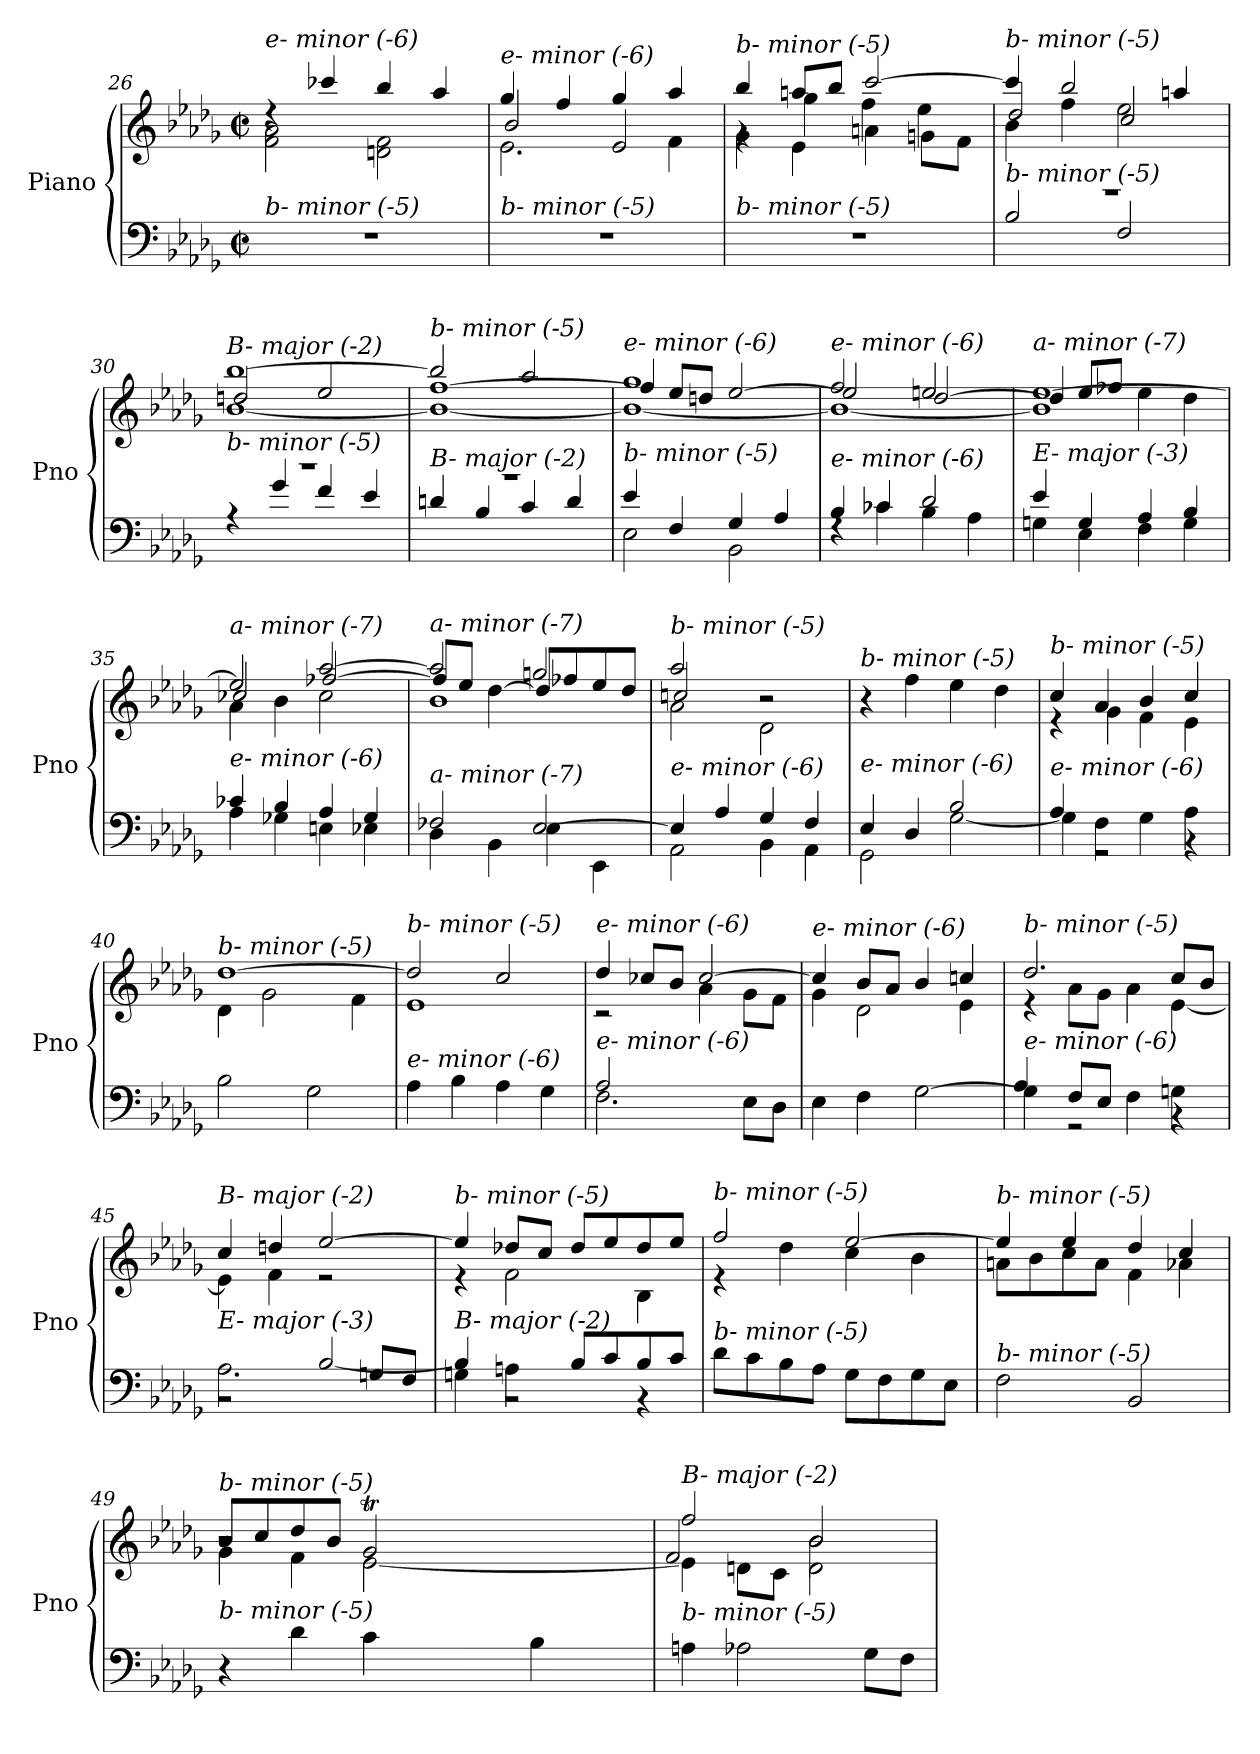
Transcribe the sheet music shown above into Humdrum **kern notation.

**kern	**kern
*part1	*part1
*staff2	*staff1
*I"Piano	*
*I'Pno	*
*clefF4	*clefG2
*k[b-e-a-d-g-]	*k[b-e-a-d-g-]
*M2/2	*M2/2
*met(c|)	*met(c|)
=26	=26
*	*^
!	!LO:TX:i:t=e- minor (-6)	!
!LO:TX:i:t=b- minor (-5)	!	!
1r	4rdd	2f\ 2a-\
.	4ccc-X/	.
.	4bb-/	2dn\ 2f\
.	4aa-/	.
=27	=27	=27
*	*	*^
!	!LO:TX:i:t=e- minor (-6)	!	!
!LO:TX:i:t=b- minor (-5)	!	!	!
1r	4gg-/	2.e-\	2b-/
.	4ff/	.	.
.	4gg-/	.	2e-/
.	4aa-/	4f\	.
=28	=28	=28	=28
!	!LO:TX:i:t=b- minor (-5)	!	!
!LO:TX:i:t=b- minor (-5)	!	!	!
1r	4bb-/	4g-\	4rg
.	8aan/L	4e-\	4gg-\
.	8bb-/J	.	.
.	[2ccc/	4an\	4ff\
.	.	8gn\L	4ee-\
.	.	8f\J	.
=29	=29	=29	=29
*^	*	*	*
!	!	!LO:TX:i:t=b- minor (-5)	!	!
!LO:TX:i:t=b- minor (-5)	!	!	!	!
1r	2B-/	4ccc/]	4b-\	2dd-/
.	.	2bb-/	4ff\	.
.	2F/	.	2ee-\	2cc/
.	.	4aan/	.	.
=30	=30	=30	=30	=30
!	!	!LO:TX:i:t=B- major (-2)	!	!
!LO:TX:i:t=b- minor (-5)	!	!	!	!
1r	4rA	[1bb-	[1b-	2ddn/
.	4g-/	.	.	.
.	4f/	.	.	2ee-/
.	4e-/	.	.	.
!!LO:PB:g=z	!!	!!
=31	=31	=31	=31	=31
!	!	!LO:TX:i:t=b- minor (-5)	!	!
!LO:TX:i:t=B- major (-2)	!	!	!	!
1r	4dn/	2bb-/]	1b-_	[1ff
.	4B-/	.	.	.
.	4c/	2aa-/	.	.
.	4d/	.	.	.
=32	=32	=32	=32	=32
!	!	!LO:TX:i:t=e- minor (-6)	!	!
!LO:TX:i:t=b- minor (-5)	!	!	!	!
4e-/	2E-\	1gg-	1b-_	4ff/]
4F/	.	.	.	8ee-/L
.	.	.	.	8ddn/J
4G-/	2BB-\	.	.	[2ee-/
4A-/	.	.	.	.
=33	=33	=33	=33	=33
!	!	!LO:TX:i:t=e- minor (-6)	!	!
!LO:TX:i:t=e- minor (-6)	!	!	!	!
4B-/	4rF	2ff/	1b-_	2ee-/]
4c-X/	4c-\	.	.	.
2d-/	4B-\	2eeni/	.	[2dd-/
.	4A-\	.	.	.
=34	=34	=34	=34	=34
!	!	!LO:TX:i:t=a- minor (-7)	!	!
!LO:TX:i:t=E- major (-3)	!	!	!	!
4e-/	4Gn\	[1ee-	1b-]	4dd-/]
4G/	4E-\	.	.	8ee-/L
.	.	.	.	8ff-X/J
4A-/	4F\	.	.	4ee-\
4B-/	4G\	.	.	4dd-\
=35	=35	=35	=35	=35
!	!	!LO:TX:i:t=a- minor (-7)	!	!
!LO:TX:i:t=e- minor (-6)	!	!	!	!
4c-X/	4A-\	2ee-/]	4a-\	2cc-X/
4B-/	4G-X\	.	4b-\	.
4A-/	4Eni\	[2aa-/	2cc-\	[2ff-X/
4G-/	4E-\	.	.	.
=36	=36	=36	=36	=36
!	!	!LO:TX:i:t=a- minor (-7)	!	!
!LO:TX:i:t=a- minor (-7)	!	!	!	!
2F-X/	4D-\	2aa-/]	1b-	8ff-/L]
.	.	.	.	8ee-/J
.	4BB-\	.	.	[4dd-\
[2E-/	4E-\	2ggn/	.	8dd-/L]
.	.	.	.	8ff-X/
.	4EE-\	.	.	8ee-/
.	.	.	.	8dd-/J
!!LO:LB:g=z	!!	!!
=37	=37	=37	=37	=37
!	!	!LO:TX:i:t=b- minor (-5)	!	!
!LO:TX:i:t=e- minor (-6)	!	!	!	!
4E-/]	2AA-\	2aa-/	2a-\	2ccn/
4A-/	.	.	.	.
4G-/	4BB-\	2r	2d-\	2r
4F/	4AA-\	.	.	.
*	*	*v	*v	*v
=38	=38	=38
!	!	!LO:TX:i:t=b- minor (-5)
!LO:TX:i:t=e- minor (-6)	!	!
4E-/	2GG-\	4r
4D-/	.	4ff\
2B-/	[2G-\	4ee-\
.	.	4dd-\
=39	=39	=39
*	*	*^
!	!	!LO:TX:i:t=b- minor (-5)	!
!LO:TX:i:t=e- minor (-6)	!	!	!
4A-/	4G-\]	4cc/	4r
4F\	2r	4a-/	4g-\
4G-\	.	4b-/	4f\
4A-\	4r	4cc/	4e-\
=40	=40	=40	=40
!	!	!LO:TX:i:t=b- minor (-5)	!
!LO:TX:i:t=e- minor (-6)	!	!	!
*v	*v	*	*
2B-\	[1dd-	4d-\
.	.	2g-\
2G-\	.	.
.	.	4f\
=41	=41	=41
!	!LO:TX:i:t=b- minor (-5)	!
!LO:TX:i:t=e- minor (-6)	!	!
4A-\	2dd-/]	1e-
4B-\	.	.
4A-\	2cc/	.
4G-\	.	.
=42	=42	=42
*^	*	*
!	!	!LO:TX:i:t=e- minor (-6)	!
!LO:TX:i:t=e- minor (-6)	!	!	!
2A-/	2.F\	4dd-/	2r
.	.	8cc-X/L	.
.	.	8b-/J	.
2ryy	.	[2cc-/	4a-\
.	8E-\L	.	8g-\L
.	8D-\J	.	8f\J
=43	=43	=43	=43
!	!	!LO:TX:i:t=e- minor (-6)	!
!LO:TX:i:t=e- minor (-6)	!	!	!
*v	*v	*	*
4E-\	4cc-/]	4g-\
4F\	8b-/L	2d-\
.	8a-/J	.
[2G-\	4b-/	.
.	4ccn/	4e-\
!!LO:LB:g=z	!!
=44	=44	=44
*^	*	*
!	!	!LO:TX:i:t=b- minor (-5)	!
!LO:TX:i:t=e- minor (-6)	!	!	!
4G-\]	4A-/	2.dd-/	4r
8F/L	2r	.	8a-\L
8E-/J	.	.	8g-\J
4F\	.	.	4a-\
4Gn\	4r	8cc/L	[4e-\
.	.	8b-/J	.
=45	=45	=45	=45
!	!	!LO:TX:i:t=B- major (-2)	!
!LO:TX:i:t=E- major (-3)	!	!	!
2.A-\	2r	4cc/	4e-\]
.	.	4ddn/	4f\
.	[2B-/	[2ee-/	2r
8Gn/L	.	.	.
8F/J	.	.	.
=46	=46	=46	=46
!	!	!LO:TX:i:t=b- minor (-5)	!
!LO:TX:i:t=B- major (-2)	!	!	!
4Gn\	4B-/]	4ee-/]	4r
4An\	2r	8dd-X/L	2f\
.	.	8cc/J	.
8B-/L	.	8dd-/L	.
8c/	.	8ee-/	.
8B-/	4r	8dd-/	4B-\
8c/J	.	8ee-/J	.
*v	*v	*	*
=47	=47	=47
!	!LO:TX:i:t=b- minor (-5)	!
!LO:TX:i:t=b- minor (-5)	!	!
8d-\L	2ff/	4r
8c\	.	.
8B-\	.	4dd-\
8A-\J	.	.
8G-\L	[2ee-/	4cc\
8F\	.	.
8G-\	.	4b-\
8E-\J	.	.
=48	=48	=48
!	!LO:TX:i:t=b- minor (-5)	!
!LO:TX:i:t=b- minor (-5)	!	!
2F\	4ee-/]	8an\L
.	.	8b-\
.	4ee-/	8cc\
.	.	8a\J
2BB-/	4dd-/	4f\
.	4cc/	4a-X\
!!LO:LB:g=z
=49	=49	=49
*	*	*^
!	!LO:TX:i:t=b- minor (-5)	!	!
!LO:TX:i:t=b- minor (-5)	!	!	!
4r	8b-/L	4g-\	2r
.	8cc/	.	.
4d-\	8dd-/	4f\	.
.	8b-/J	.	.
4c\	2g-T/	[2e-\	32a-LLLyy
.	.	.	32g-yy
.	.	.	32a-yy
.	.	.	32g-yy
.	.	.	32a-yy
.	.	.	32g-yy
.	.	.	32a-yy
.	.	.	32g-JJJyy
4B-\	.	.	32a-LLLyy
.	.	.	32g-yy
.	.	.	32a-yy
.	.	.	32g-Jyy
.	.	.	16fyy
.	.	.	16g-JJyy
=50	=50	=50	=50
!	!LO:TX:i:t=B- major (-2)	!	!
!LO:TX:i:t=b- minor (-5)	!	!	!
4An\	2ff/	4e-\]	2f/
2A-X\	.	8dn\L	.
.	.	8c\J	.
.	2b-/	2d\	2b-\
8G-\L	.	.	.
8F\J	.	.	.
*	*v	*v	*v
=	=
*-	*-
